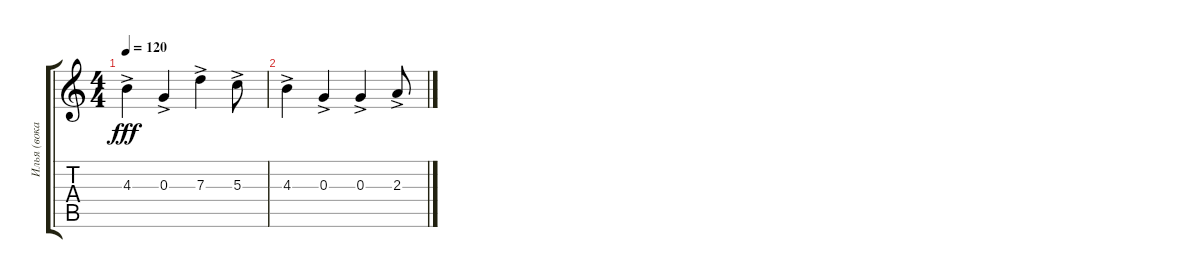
\track ("Илья (вокал)" "Илья (вока") {instrument electricguitarjazz}
\staff {score tabs}
\tuning (E4 B3 G3 D3 A2 E2) {hide}
\ts (4 4)
\tempo 120
\clef g2
\ks c
4.3{ac}.4{dy fff} 0.3{ac}.4 7.3{ac}.4 5.3{ac}.8 |
4.3{ac}.4 0.3{ac}.4 0.3{ac}.4 2.3{ac}.8
